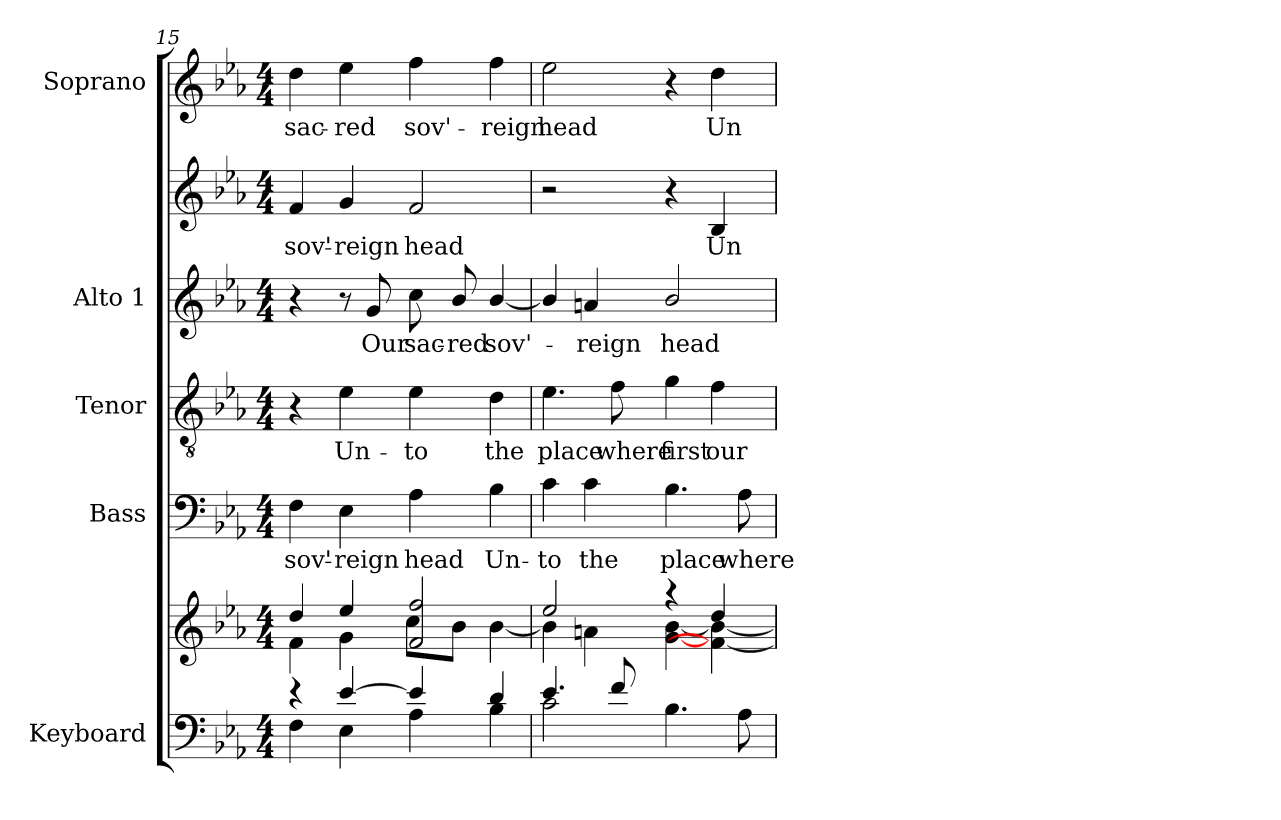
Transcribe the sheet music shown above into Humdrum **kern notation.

**kern	**kern	**kern	**text	**kern	**text	**kern	**text	**kern	**text	**kern	**text
*part5	*part5	*part4	*part4	*part3	*part3	*part2	*part2	*part2	*part2	*part1	*part1
*staff7	*staff6	*staff5	*staff5	*staff4	*staff4	*staff3	*staff3	*staff2	*staff2	*staff1	*staff1
*I"Keyboard	*	*I"Bass	*	*I"Tenor	*	*I"Alto 1	*	*	*	*I"Soprano	*
*	*	*I'B	*	*I'T	*	*I'A1	*	*	*	*I'S	*
!!LO:LB:g=z
*clefF4	*clefG2	*clefF4	*	*clefGv2	*	*clefG2	*	*clefG2	*	*clefG2	*
*k[b-e-a-]	*k[b-e-a-]	*k[b-e-a-]	*	*k[b-e-a-]	*	*k[b-e-a-]	*	*k[b-e-a-]	*	*k[b-e-a-]	*
*E-:	*E-:	*E-:	*	*E-:	*	*E-:	*	*E-:	*	*E-:	*
*M4/4	*M4/4	*M4/4	*	*M4/4	*	*M4/4	*	*M4/4	*	*M4/4	*
=15	=15	=15	=15	=15	=15	=15	=15	=15	=15	=15	=15
*^	*^	*	*	*	*	*	*	*	*	*	*
!	!	!	!	!	!LO:LY:b	!	!	!	!	!	!LO:LY:b	!	!LO:LY:b
4r	4F\	4dd/	4f\	4F	sov'-	4r	.	4r	.	4f	sov'-	4dd	sac-
!	!	!	!	!	!LO:LY:b	!	!LO:LY:b	!	!	!	!LO:LY:b	!	!LO:LY:b
[4e-/	4E-\	4ee-/	4g\	4E-	-reign	4e-	Un-	8r	.	4g	-reign	4ee-	-red
!	!	!	!	!	!	!	!	!	!LO:LY:b	!	!	!	!
.	.	.	.	.	.	.	.	8g	Our	.	.	.	.
!	!	!	!	!	!LO:LY:b	!	!LO:LY:b	!	!LO:LY:b	!	!LO:LY:b	!	!LO:LY:b
4e-/]	4A-\	2f/ 2ff/	8cc\L	4A-	head	4e-	-to	8cc	sac-	2f	head	4ff	sov'-
!	!	!	!	!	!	!	!	!	!LO:LY:b	!	!	!	!
.	.	.	8b-\J	.	.	.	.	8b-/	-red	.	.	.	.
!	!	!	!	!	!LO:LY:b	!	!LO:LY:b	!	!LO:LY:b	!	!	!	!LO:LY:b
4d/	4B-\	.	[4b-\	4B-	Un-	4d	the	[4b-/	sov'-	.	.	4ff	-reign
=16	=16	=16	=16	=16	=16	=16	=16	=16	=16	=16	=16	=16	=16
!	!	!	!	!	!LO:LY:b	!	!LO:LY:b	!	!	!	!	!	!LO:LY:b
4.e-/	2c\	2ee-/	4b-\]	4c	-to	4.e-	place	4b-/]	.	2r	.	2ee-	head
!	!	!	!	!	!LO:LY:b	!	!	!	!LO:LY:b	!	!	!	!
.	.	.	4an\	4c	the	.	.	4an	-reign	.	.	.	.
!	!	!	!	!	!	!	!LO:LY:b	!	!	!	!	!	!
8f/	.	.	.	.	.	8f	where	.	.	.	.	.	.
!	!	!	!	!	!LO:LY:b	!	!LO:LY:b	!	!LO:LY:b	!	!	!	!
4.B-\	2ryy	4r	[4g\ [4b-\	4.B-	place	4g	first	2b-/	head	4r	.	4r	.
!	!	!	!	!	!	!	!LO:LY:b	!	!	!	!LO:LY:b	!	!LO:LY:b
.	.	4dd/	4f\_ 4b-\_	.	.	4f	our	.	.	4B-	Un-	4dd	Un-
!	!	!	!	!	!LO:LY:b	!	!	!	!	!	!	!	!
8A-\	.	.	.	8A-	where	.	.	.	.	.	.	.	.
*v	*v	*	*	*	*	*	*	*	*	*	*	*	*
*	*v	*v	*	*	*	*	*	*	*	*	*	*
=	=	=	=	=	=	=	=	=	=	=	=
*-	*-	*-	*-	*-	*-	*-	*-	*-	*-	*-	*-
